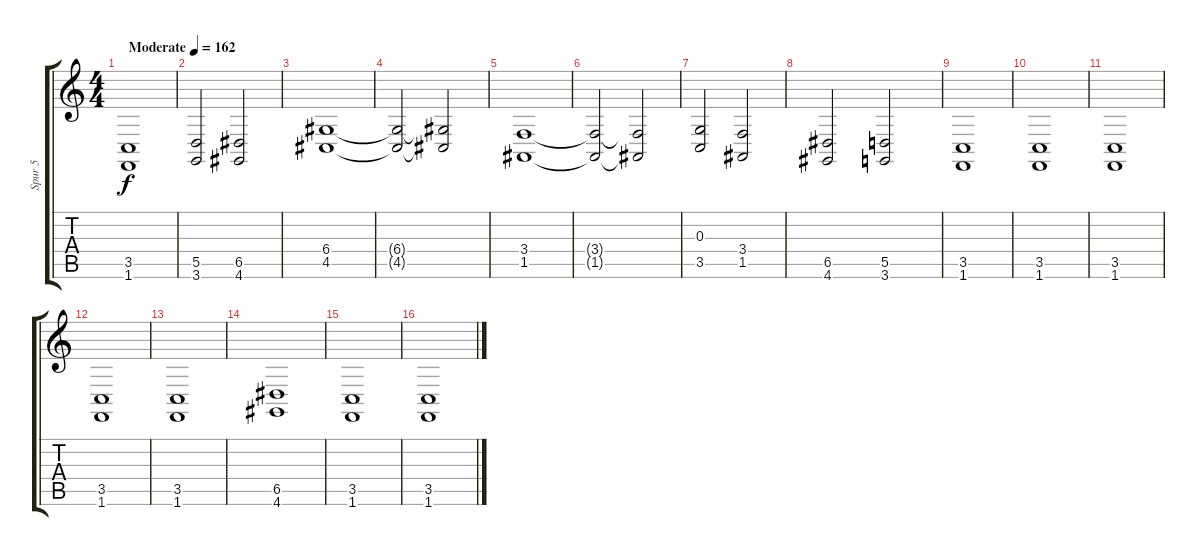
\track ("Spur 5" "Spur 5") {instrument fx4atmosphere}
\staff {score tabs}
\tuning (E4 B3 G3 D3 A2 E2) {hide}
\ts (4 4)
\tempo (162 "Moderate")
\clef g2
\ks c
(3.5 1.6).1{dy f instrument fx4atmosphere} |
(5.5 3.6).2 (6.5 4.6).2 |
(6.4 4.5).1 |
(6.4{t} 4.5{t}).2 (6.4{t} 4.5{t}).2 |
(3.4 1.5).1 |
(3.4{t} 1.5{t}).2 (3.4{t} 1.5{t}).2 |
(0.3 3.5).2 (3.4 1.5).2 |
(6.5 4.6).2 (5.5 3.6).2 |
(3.5 1.6).1 |
(3.5 1.6).1 |
(3.5 1.6).1 |
(3.5 1.6).1 |
(3.5 1.6).1 |
(6.5 4.6).1 |
(3.5 1.6).1 |
(3.5 1.6).1
